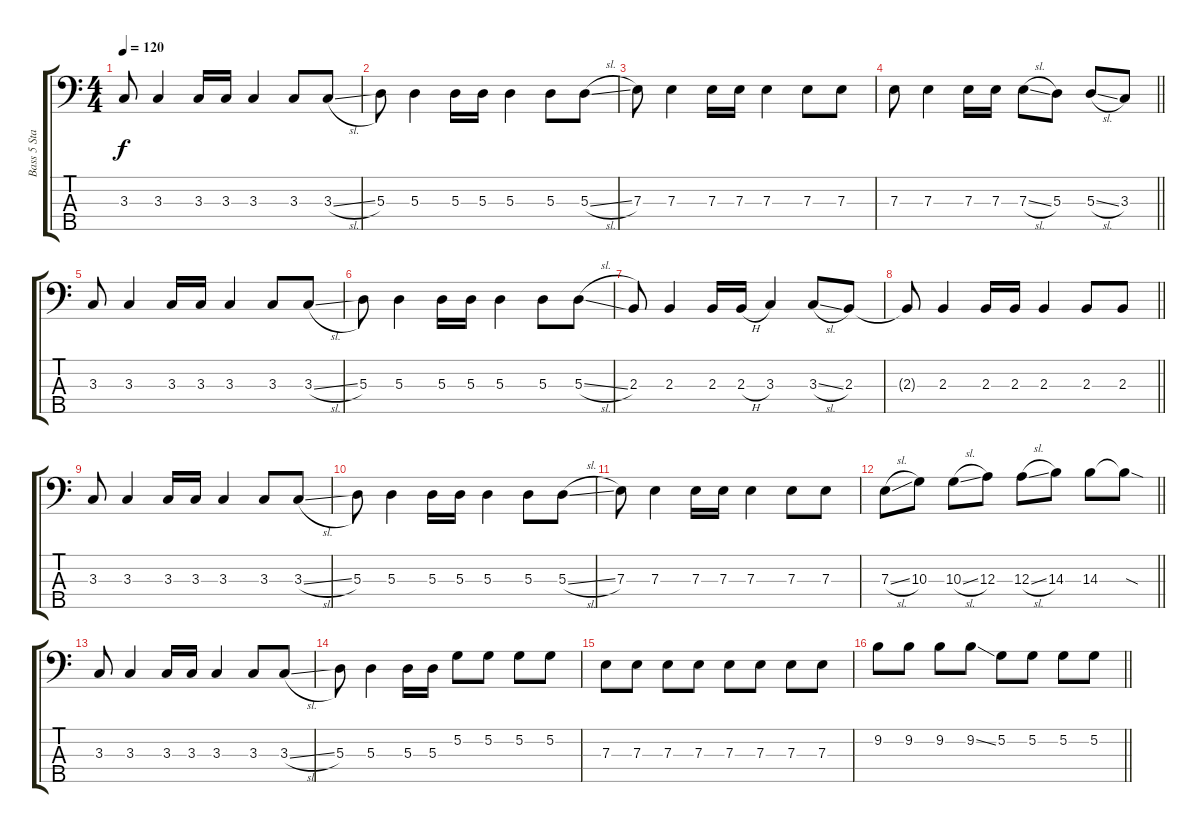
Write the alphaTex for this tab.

\track ("Bass 5 Standard" "Bass 5 Sta") {instrument electricbassfinger}
\staff {score tabs}
\tuning (G2 D2 A1 E1 B0) {hide}
\ts (4 4)
\section ("" "")
\tempo 120
\clef f4
\ks c
3.3.8{dy f} 3.3.4 3.3.16 3.3.16 3.3.4 3.3.8 3.3{sl}.8 |
5.3.8 5.3.4 5.3.16 5.3.16 5.3.4 5.3.8 5.3{sl}.8 |
7.3.8 7.3.4 7.3.16 7.3.16 7.3.4 7.3.8 7.3.8 |
\barLineRight lightlight
7.3.8 7.3.4 7.3.16 7.3.16 7.3{sl}.8 5.3.8 5.3{sl}.8 3.3.8 |
3.3.8 3.3.4 3.3.16 3.3.16 3.3.4 3.3.8 3.3{sl}.8 |
5.3.8 5.3.4 5.3.16 5.3.16 5.3.4 5.3.8 5.3{sl}.8 |
2.3.8 2.3.4 2.3.16 2.3{h}.16 3.3.4 3.3{sl}.8 2.3.8 |
\barLineRight lightlight
2.3{t}.8 2.3.4 2.3.16 2.3.16 2.3.4 2.3.8 2.3.8 |
3.3.8 3.3.4 3.3.16 3.3.16 3.3.4 3.3.8 3.3{sl}.8 |
5.3.8 5.3.4 5.3.16 5.3.16 5.3.4 5.3.8 5.3{sl}.8 |
7.3.8 7.3.4 7.3.16 7.3.16 7.3.4 7.3.8 7.3.8 |
\barLineRight lightlight
7.3{sl}.8 10.3.8 10.3{sl}.8 12.3.8 12.3{sl}.8 14.3.8 14.3.8 14.3{sod t}.8 |
3.3.8 3.3.4 3.3.16 3.3.16 3.3.4 3.3.8 3.3{sl}.8 |
5.3.8 5.3.4 5.3.16 5.3.16 5.2.8 5.2.8 5.2.8 5.2.8 |
7.3.8 7.3.8 7.3.8 7.3.8 7.3.8 7.3.8 7.3.8 7.3.8 |
\barLineRight lightlight
9.2.8 9.2.8 9.2.8 9.2{ss}.8 5.2.8 5.2.8 5.2.8 5.2.8
